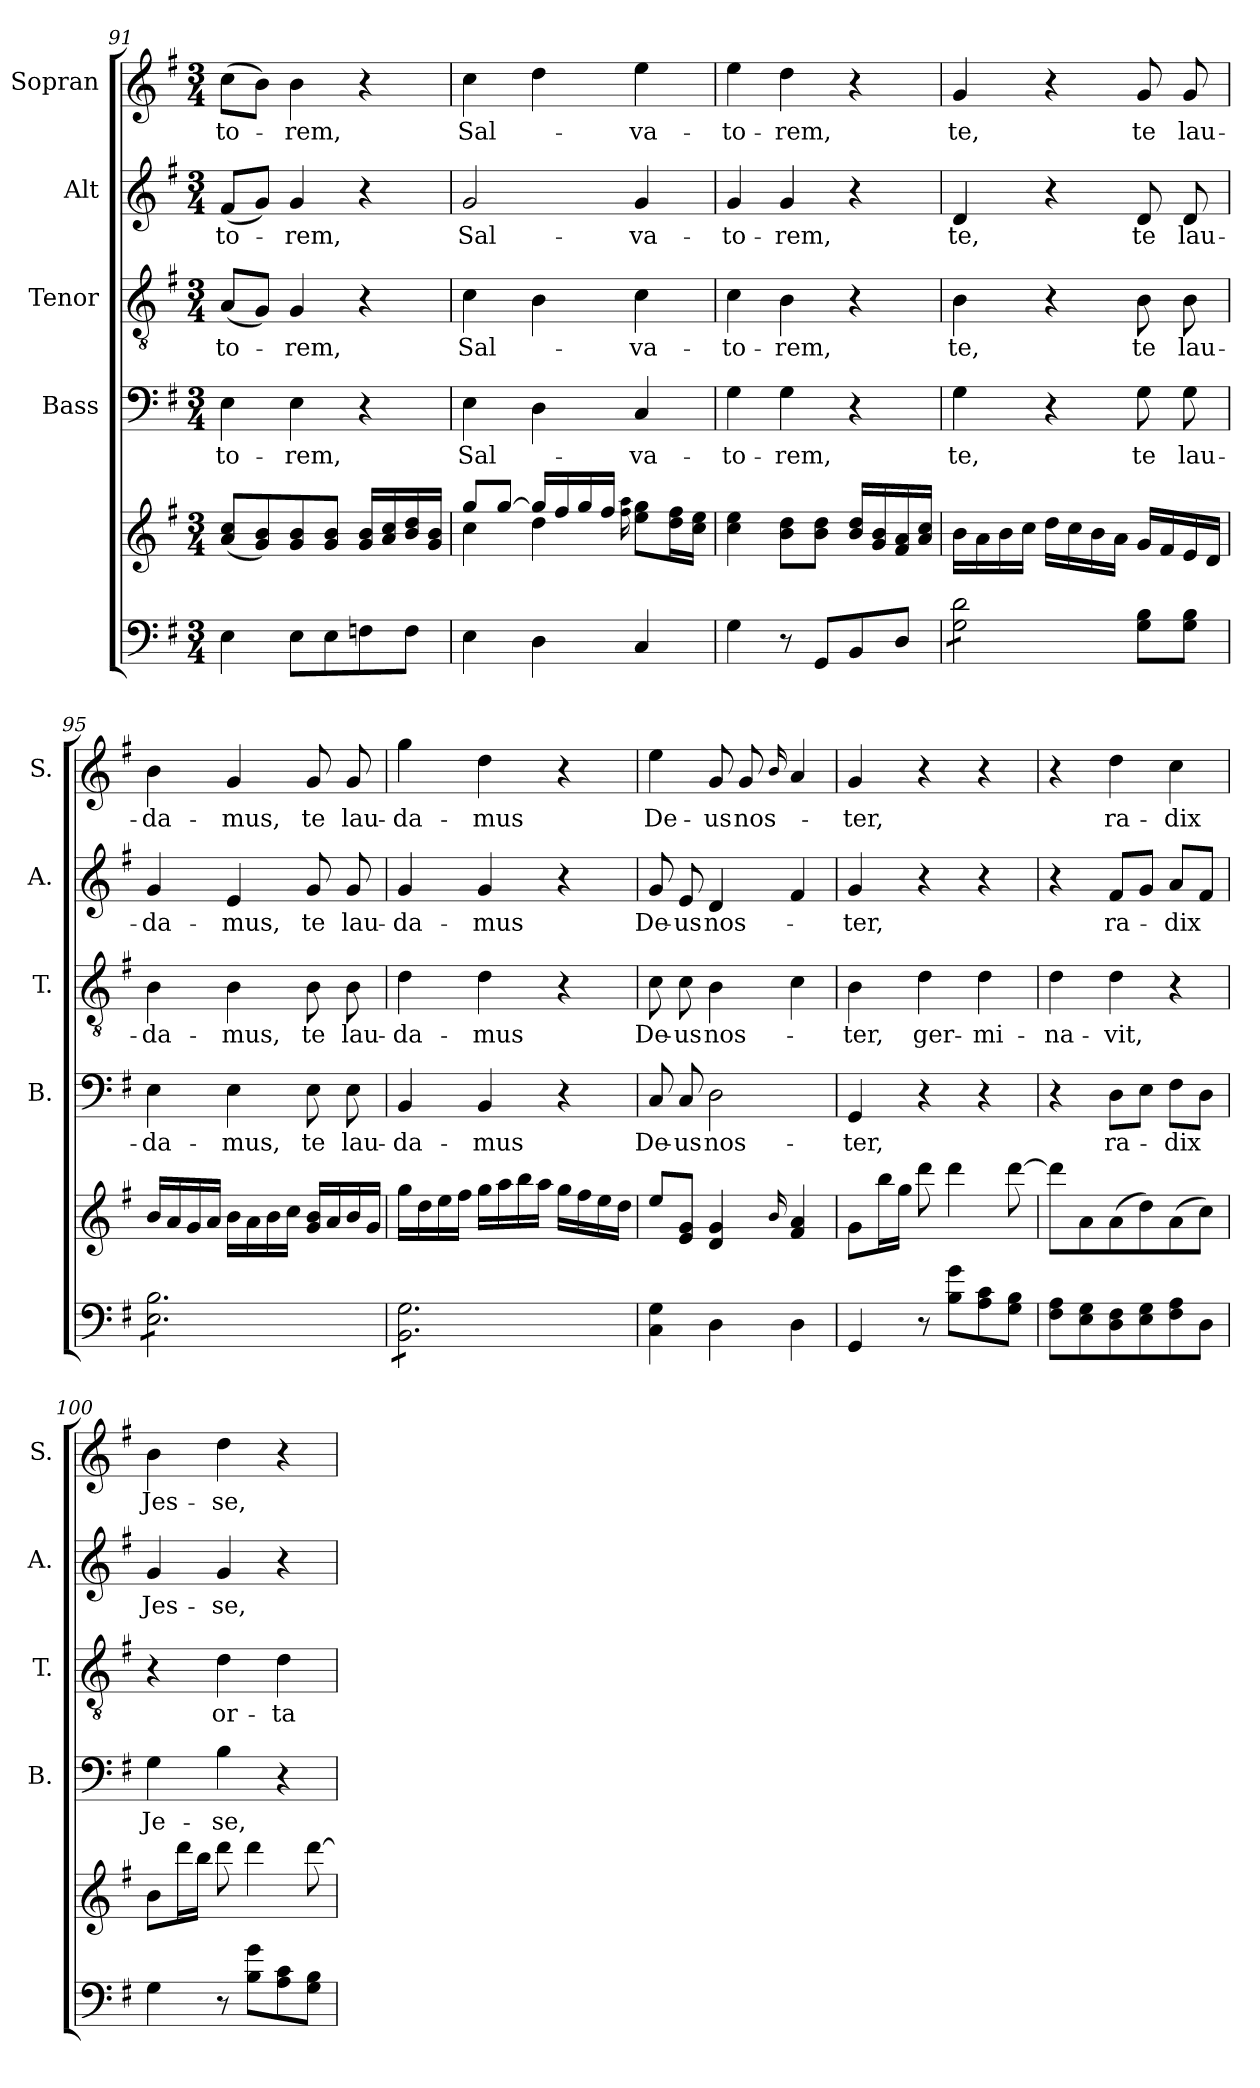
**kern	**kern	**kern	**text	**kern	**text	**kern	**text	**kern	**text
*part5	*part5	*part4	*part4	*part3	*part3	*part2	*part2	*part1	*part1
*staff6	*staff5	*staff4	*staff4	*staff3	*staff3	*staff2	*staff2	*staff1	*staff1
*	*	*I"Bass	*	*I"Tenor	*	*I"Alt	*	*I"Sopran	*
*	*	*I'B.	*	*I'T.	*	*I'A.	*	*I'S.	*
*clefF4	*clefG2	*clefF4	*	*clefGv2	*	*clefG2	*	*clefG2	*
*k[f#]	*k[f#]	*k[f#]	*	*k[f#]	*	*k[f#]	*	*k[f#]	*
*G:	*G:	*G:	*	*G:	*	*G:	*	*G:	*
*M3/4	*M3/4	*M3/4	*	*M3/4	*	*M3/4	*	*M3/4	*
=91	=91	=91	=91	=91	=91	=91	=91	=91	=91
!	!	!	!LO:LY:b	!	!LO:LY:b	!	!LO:LY:b	!	!LO:LY:b
4E\	(<8a/ 8cc/L	4E\	-to-	(<8A/L	-to-	(<8f#/L	-to-	(>8cc\L	-to-
.	8g/ 8b/)	.	.	8G/J)	.	8g/J)	.	8b\J)	.
!	!	!	!LO:LY:b	!	!LO:LY:b	!	!LO:LY:b	!	!LO:LY:b
8E\L	8g/ 8b/	4E\	-rem,	4G/	-rem,	4g/	-rem,	4b\	-rem,
8E\	8g/ 8b/J	.	.	.	.	.	.	.	.
8Fn\	16g/ 16b/LL	4r	.	4r	.	4r	.	4r	.
.	16a/ 16cc/	.	.	.	.	.	.	.	.
8F\J	16b/ 16dd/	.	.	.	.	.	.	.	.
.	16g/ 16b/JJ	.	.	.	.	.	.	.	.
=92	=92	=92	=92	=92	=92	=92	=92	=92	=92
*	*^	*	*	*	*	*	*	*	*
!	!	!	!	!LO:LY:b	!	!LO:LY:b	!	!LO:LY:b	!	!LO:LY:b
4E\	8gg/L	4cc\	4E\	Sal-	4c\	Sal-	2g/	Sal-	4cc\	Sal-
.	[>8gg/J	.	.	.	.	.	.	.	.	.
4D\	16gg/LL]	4dd\	4D\	.	4B\	.	.	.	4dd\	.
.	16ff#/	.	.	.	.	.	.	.	.	.
.	16gg/	.	.	.	.	.	.	.	.	.
.	16ff#/JJ	.	.	.	.	.	.	.	.	.
.	16qqff#\ 16qqaa\	.	.	.	.	.	.	.	.	.
!	!	!	!	!LO:LY:b	!	!LO:LY:b	!	!LO:LY:b	!	!LO:LY:b
4C/	8ee\ 8gg\L	4ryy	4C/	-va-	4c\	-va-	4g/	-va-	4ee\	-va-
.	16dd\ 16ff#\L	.	.	.	.	.	.	.	.	.
.	16cc\ 16ee\JJ	.	.	.	.	.	.	.	.	.
*	*v	*v	*	*	*	*	*	*	*	*
=93	=93	=93	=93	=93	=93	=93	=93	=93	=93
!	!	!	!LO:LY:b	!	!LO:LY:b	!	!LO:LY:b	!	!LO:LY:b
4G\	4cc\ 4ee\	4G\	-to-	4c\	-to-	4g/	-to-	4ee\	-to-
!	!	!	!LO:LY:b	!	!LO:LY:b	!	!LO:LY:b	!	!LO:LY:b
8r	8b\ 8dd\L	4G\	-rem,	4B\	-rem,	4g/	-rem,	4dd\	-rem,
8GG/L	8b\ 8dd\J	.	.	.	.	.	.	.	.
8BB/	16b/ 16dd/LL	4r	.	4r	.	4r	.	4r	.
.	16g/ 16b/	.	.	.	.	.	.	.	.
8D/J	16f#/ 16a/	.	.	.	.	.	.	.	.
.	16a/ 16cc/JJ	.	.	.	.	.	.	.	.
=94	=94	=94	=94	=94	=94	=94	=94	=94	=94
!	!	!	!LO:LY:b	!	!LO:LY:b	!	!LO:LY:b	!	!LO:LY:b
*tremolo	*	*	*	*	*	*	*	*	*
8G\ 8d\L	16b\LL	4G\	te,	4B\	te,	4d/	te,	4g/	te,
.	16a\	.	.	.	.	.	.	.	.
8G\ 8d\	16b\	.	.	.	.	.	.	.	.
.	16cc\JJ	.	.	.	.	.	.	.	.
8G\ 8d\	16dd\LL	4r	.	4r	.	4r	.	4r	.
.	16cc\	.	.	.	.	.	.	.	.
8G\ 8d\J	16b\	.	.	.	.	.	.	.	.
*Xtremolo	*	*	*	*	*	*	*	*	*
.	16a\JJ	.	.	.	.	.	.	.	.
!	!	!	!LO:LY:b	!	!LO:LY:b	!	!LO:LY:b	!	!LO:LY:b
8G\ 8B\L	16g/LL	8G\	te	8B\	te	8d/	te	8g/	te
.	16f#/	.	.	.	.	.	.	.	.
!	!	!	!LO:LY:b	!	!LO:LY:b	!	!LO:LY:b	!	!LO:LY:b
8G\ 8B\J	16e/	8G\	lau-	8B\	lau-	8d/	lau-	8g/	lau-
.	16d/JJ	.	.	.	.	.	.	.	.
!!LO:PB:g=z
=95	=95	=95	=95	=95	=95	=95	=95	=95	=95
!	!	!	!LO:LY:b	!	!LO:LY:b	!	!LO:LY:b	!	!LO:LY:b
*tremolo	*	*	*	*	*	*	*	*	*
8E\ 8B\L	16b/LL	4E\	-da-	4B\	-da-	4g/	-da-	4b\	-da-
.	16a/	.	.	.	.	.	.	.	.
8E\ 8B\	16g/	.	.	.	.	.	.	.	.
.	16a/JJ	.	.	.	.	.	.	.	.
!	!	!	!LO:LY:b	!	!LO:LY:b	!	!LO:LY:b	!	!LO:LY:b
8E\ 8B\	16b\LL	4E\	-mus,	4B\	-mus,	4e/	-mus,	4g/	-mus,
.	16a\	.	.	.	.	.	.	.	.
8E\ 8B\	16b\	.	.	.	.	.	.	.	.
.	16cc\JJ	.	.	.	.	.	.	.	.
!	!	!	!LO:LY:b	!	!LO:LY:b	!	!LO:LY:b	!	!LO:LY:b
8E\ 8B\	16g/ 16b/LL	8E\	te	8B\	te	8g/	te	8g/	te
.	16a/	.	.	.	.	.	.	.	.
!	!	!	!LO:LY:b	!	!LO:LY:b	!	!LO:LY:b	!	!LO:LY:b
8E\ 8B\J	16b/	8E\	lau-	8B\	lau-	8g/	lau-	8g/	lau-
.	16g/JJ	.	.	.	.	.	.	.	.
=96	=96	=96	=96	=96	=96	=96	=96	=96	=96
!	!	!	!LO:LY:b	!	!LO:LY:b	!	!LO:LY:b	!	!LO:LY:b
8BB\ 8G\L	16gg\LL	4BB/	-da-	4d\	-da-	4g/	-da-	4gg\	-da-
.	16dd\	.	.	.	.	.	.	.	.
8BB\ 8G\	16ee\	.	.	.	.	.	.	.	.
.	16ff#\JJ	.	.	.	.	.	.	.	.
!	!	!	!LO:LY:b	!	!LO:LY:b	!	!LO:LY:b	!	!LO:LY:b
8BB\ 8G\	16gg\LL	4BB/	-mus	4d\	-mus	4g/	-mus	4dd\	-mus
.	16aa\	.	.	.	.	.	.	.	.
8BB\ 8G\	16bb\	.	.	.	.	.	.	.	.
.	16aa\JJ	.	.	.	.	.	.	.	.
8BB\ 8G\	16gg\LL	4r	.	4r	.	4r	.	4r	.
.	16ff#\	.	.	.	.	.	.	.	.
8BB\ 8G\J	16ee\	.	.	.	.	.	.	.	.
*Xtremolo	*	*	*	*	*	*	*	*	*
.	16dd\JJ	.	.	.	.	.	.	.	.
=97	=97	=97	=97	=97	=97	=97	=97	=97	=97
!	!	!	!LO:LY:b	!	!LO:LY:b	!	!LO:LY:b	!	!LO:LY:b
4C\ 4G\	8ee/L	8C/	De-	8c\	De-	8g/	De-	4ee\	De-
!	!	!	!LO:LY:b	!	!LO:LY:b	!	!LO:LY:b	!	!
.	8e/ 8g/J	8C/	-us	8c\	-us	8e/	-us	.	.
!	!	!	!LO:LY:b	!	!LO:LY:b	!	!LO:LY:b	!	!LO:LY:b
4D\	4d/ 4g/	2D\	nos-	4B\	nos-	4d/	nos-	8g/	-us
!	!	!	!	!	!	!	!	!	!LO:LY:b
.	.	.	.	.	.	.	.	8g/	nos-
.	16qqb/	.	.	.	.	.	.	16qqb/	.
4D\	4f#/ 4a/	.	.	4c\	.	4f#/	.	4a/	.
=98	=98	=98	=98	=98	=98	=98	=98	=98	=98
!	!	!	!LO:LY:b	!	!LO:LY:b	!	!LO:LY:b	!	!LO:LY:b
4GG/	8g\L	4GG/	-ter,	4B\	-ter,	4g/	-ter,	4g/	-ter,
.	16bb\L	.	.	.	.	.	.	.	.
.	16gg\JJ	.	.	.	.	.	.	.	.
!	!	!	!	!	!LO:LY:b	!	!	!	!
8r	8ddd\	4r	.	4d\	ger-	4r	.	4r	.
8B\ 8g\L	4ddd\	.	.	.	.	.	.	.	.
!	!	!	!	!	!LO:LY:b	!	!	!	!
8A\ 8c\	.	4r	.	4d\	-mi-	4r	.	4r	.
8G\ 8B\J	[8ddd\	.	.	.	.	.	.	.	.
!!LO:LB:g=z
=99	=99	=99	=99	=99	=99	=99	=99	=99	=99
!	!	!	!	!	!LO:LY:b	!	!	!	!
8F#\ 8A\L	8ddd\L]	4r	.	4d\	-na-	4r	.	4r	.
8E\ 8G\	8a\	.	.	.	.	.	.	.	.
!	!	!	!LO:LY:b	!	!LO:LY:b	!	!LO:LY:b	!	!LO:LY:b
8D\ 8F#\	(>8a\	8D\L	ra-	4d\	-vit,	8f#/L	ra-	4dd\	ra-
8E\ 8G\	8dd\)	8E\J	.	.	.	8g/J	.	.	.
!	!	!	!LO:LY:b	!	!	!	!LO:LY:b	!	!LO:LY:b
8F#\ 8A\	(>8a\	8F#\L	-dix	4r	.	8a/L	-dix	4cc\	-dix
8D\J	8cc\J)	8D\J	.	.	.	8f#/J	.	.	.
=100	=100	=100	=100	=100	=100	=100	=100	=100	=100
!	!	!	!LO:LY:b	!	!	!	!LO:LY:b	!	!LO:LY:b
4G\	8b\L	4G\	Je-	4r	.	4g/	Jes-	4b\	Jes-
.	16ddd\L	.	.	.	.	.	.	.	.
.	16bb\JJ	.	.	.	.	.	.	.	.
!	!	!	!LO:LY:b	!	!LO:LY:b	!	!LO:LY:b	!	!LO:LY:b
8r	8ddd\	4B\	-se,	4d\	or-	4g/	-se,	4dd\	-se,
8B\ 8g\L	4ddd\	.	.	.	.	.	.	.	.
!	!	!	!	!	!LO:LY:b	!	!	!	!
8A\ 8c\	.	4r	.	4d\	-ta	4r	.	4r	.
8G\ 8B\J	[8ddd\	.	.	.	.	.	.	.	.
=	=	=	=	=	=	=	=	=	=
*-	*-	*-	*-	*-	*-	*-	*-	*-	*-
